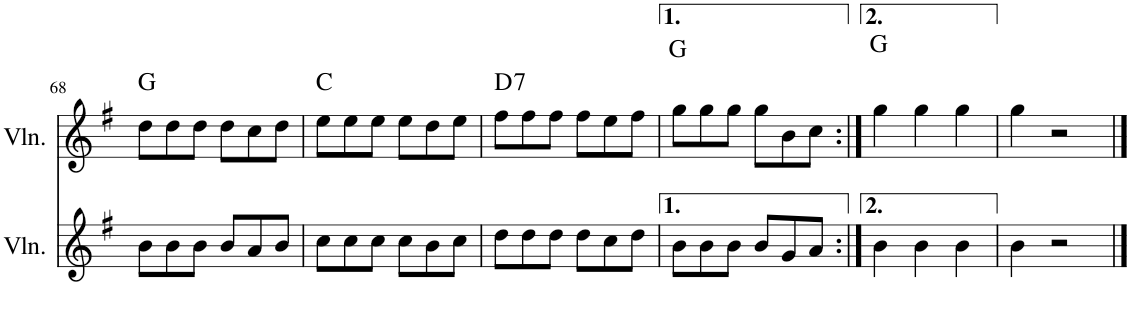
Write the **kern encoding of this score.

**kern	**kern	**harte
*part2	*part1	*part1
*staff2	*staff1	*
*I"Violín	*I"Violín	*
*I'Vln.	*I'Vln.	*
!!LO:PB:g=z
*clefG2	*clefG2	*
*k[f#]	*k[f#]	*
*M6/8	*M6/8	*
=68	=68	=68
8b\L	8dd\L	G:maj
8b\	8dd\	.
8b\J	8dd\J	.
8b/L	8dd\L	.
8a/	8cc\	.
8b/J	8dd\J	.
=69	=69	=69
8cc\L	8ee\L	C:maj
8cc\	8ee\	.
8cc\J	8ee\J	.
8cc\L	8ee\L	.
8b\	8dd\	.
8cc\J	8ee\J	.
=70	=70	=70
!	!	!LO:H:kt=7
8dd\L	8ff#\L	D:7
8dd\	8ff#\	.
8dd\J	8ff#\J	.
8dd\L	8ff#\L	.
8cc\	8ee\	.
8dd\J	8ff#\J	.
=71	=71	=71
8b\L	8gg\L	G:maj
8b\	8gg\	.
8b\J	8gg\J	.
8b/L	8gg\L	.
8g/	8b\	.
8a/J	8cc\J	.
=72:|!	=72:|!	=72:|!
4b\	4gg\	G:maj
4b\	4gg\	.
4b\	4gg\	.
=73	=73	=73
4b\	4gg\	.
2r	2r	.
==	==	==
*-	*-	*-
